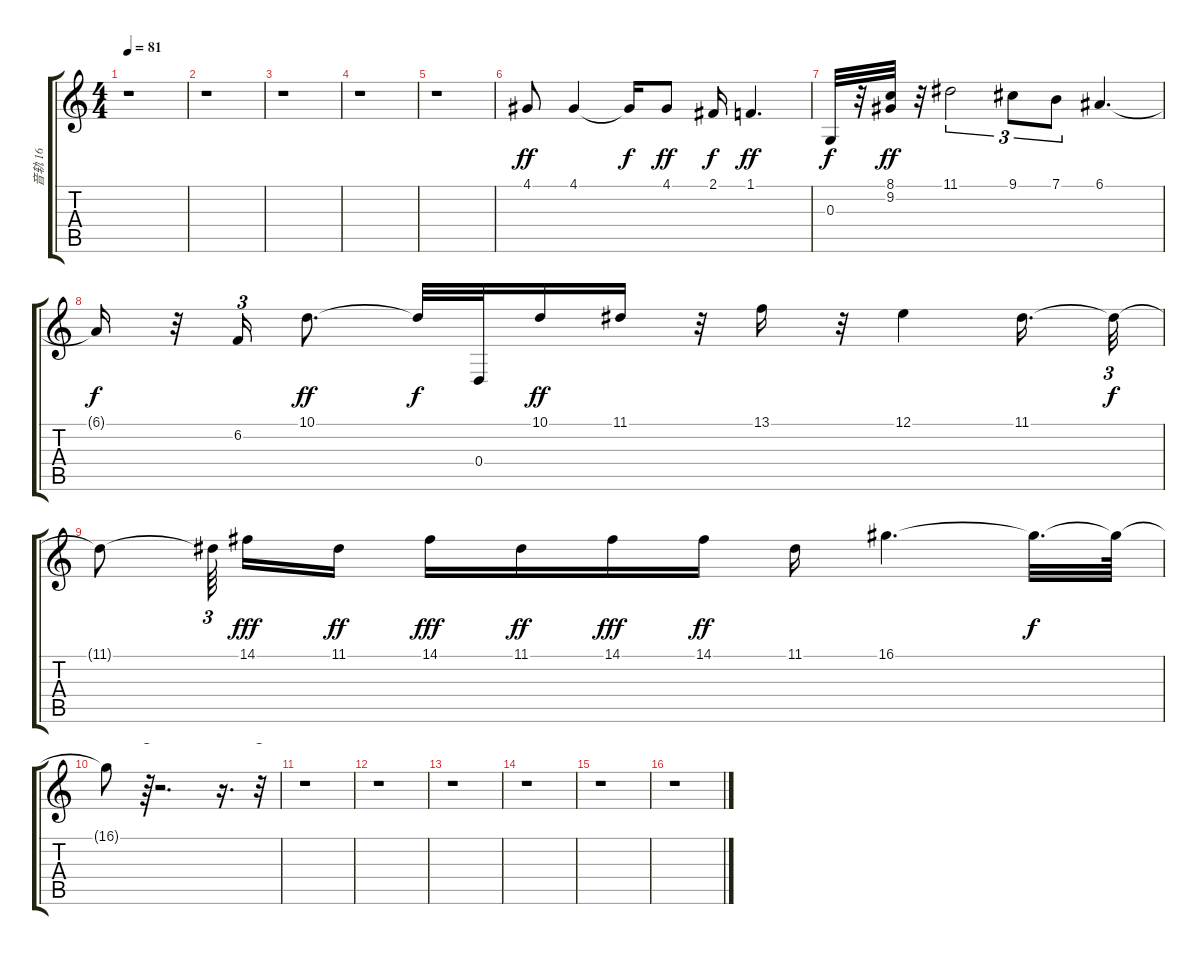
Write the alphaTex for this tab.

\track ("音轨 16" "音轨 16") {instrument fx5brightness}
\staff {score tabs}
\tuning (E4 B3 G3 D3 A2 E2) {hide}
\ts (4 4)
\tempo 81
\clef g2
\ks c
r.1{dy f} |
r.1 |
r.1 |
r.1 |
r.1 |
4.1.8{dy ff volume 6 balance 7 instrument overdrivenguitar} 4.1.4 4.1{t}.16{dy f} 4.1.8{dy ff} 2.1.16{dy f} 1.1.4{d dy ff} |
0.3.32{dy f} r.32 (8.1 9.2).32{dy ff} r.32 11.1.2{tu (3 2)} 9.1.8{tu (3 2)} 7.1.8{tu (3 2)} 6.1.4{d} |
6.1{t}.16{dy f} r.32 6.2.16{tu (3 2)} 10.1.8{d dy ff} 10.1{t}.32{dy f} 0.4.32 10.1.16{dy ff} 11.1.16 r.32 13.1.16 r.32 12.1.4 11.1.16{d} 11.1{t}.32{tu (3 2) dy f} |
11.1{t}.8 11.1{t}.64{tu (3 2) beam splitsecondary} 14.1.16{dy fff} 11.1.16{dy ff} 14.1.16{dy fff} 11.1.16{dy ff} 14.1.16{dy fff} 14.1.16{dy ff} 11.1.16 16.1.4{d} 16.1{t}.32{d dy f} 16.1{t}.64 |
16.1{t}.8 r.64{tu (3 2)} r.2{d} r.16{d} r.32{tu (3 2)} |
r.1 |
r.1 |
r.1 |
r.1 |
r.1 |
r.1
